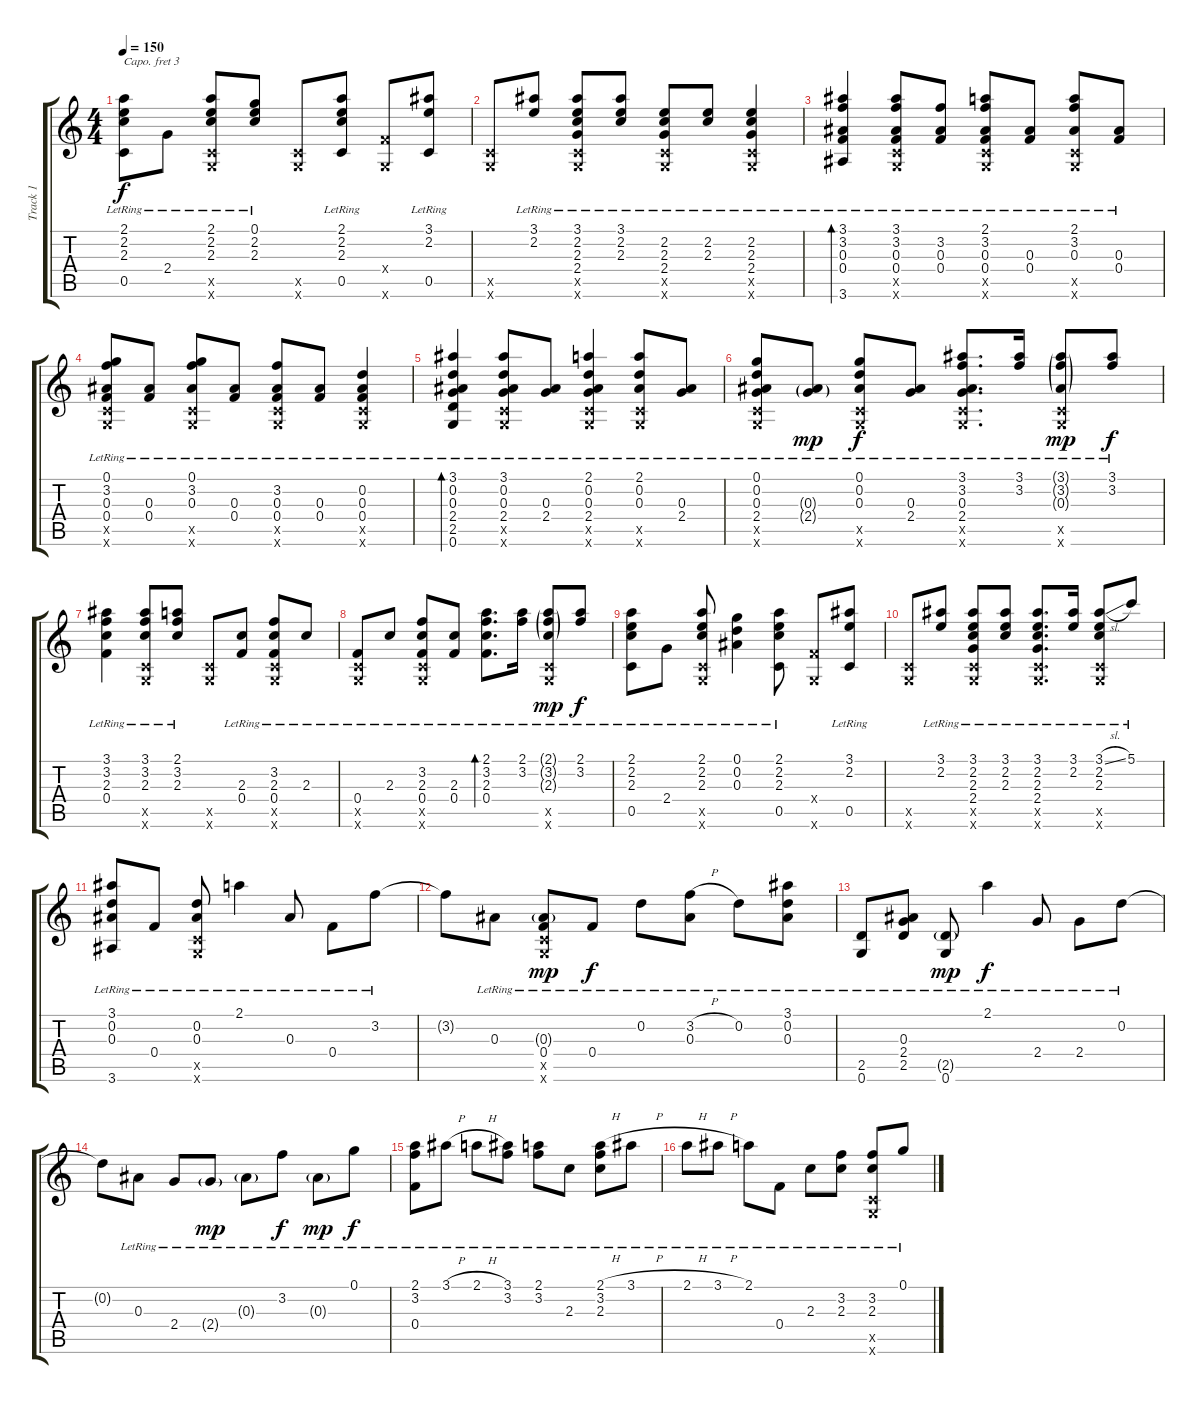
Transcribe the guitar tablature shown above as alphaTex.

\track ("Track 1" "Track 1") {instrument acousticguitarsteel}
\staff {score tabs}
\capo 3
\tuning (E4 B3 G3 D3 A2 E2) {hide}
\ts (4 4)
\tempo 150
\clef g2
\ks c
(2.1{lr} 2.2{lr} 2.3{lr} 0.5{lr}).8{dy f} 2.4{lr}.8 (2.1{lr} 2.2{lr} 2.3{lr} 0.5{x} 0.6{x}).8 (0.1{lr} 2.2{lr} 2.3{lr}).8 (0.5{x} 0.6{x}).8 (2.1{lr} 2.2{lr} 2.3{lr} 0.5{lr}).8 (0.4{x} 0.6{x}).8 (3.1{lr} 2.2{lr} 0.5{lr}).8 |
(0.5{x} 0.6{x}).8 (3.1{lr} 2.2{lr}).8 (3.1{lr} 2.2{lr} 2.3{lr} 2.4{lr} 0.5{x} 0.6{x}).8 (3.1{lr} 2.2{lr} 2.3{lr}).8 (2.2{lr} 2.3{lr} 2.4{lr} 0.5{x} 0.6{x}).8 (2.2{lr} 2.3{lr}).8 (2.2{lr} 2.3{lr} 2.4{lr} 0.5{x} 0.6{x}).4 |
(3.1{lr} 3.2{lr} 0.3{lr} 0.4{lr} 3.6{lr}).4{bd 120} (3.1{lr} 3.2{lr} 0.3{lr} 0.4{lr} 0.5{x} 0.6{x}).8 (3.2{lr} 0.3{lr} 0.4{lr}).8 (2.1{lr} 3.2{lr} 0.3{lr} 0.4{lr} 0.5{x} 0.6{x}).8 (0.3{lr} 0.4{lr}).8 (2.1{lr} 3.2{lr} 0.3{lr} 0.5{x} 0.6{x}).8 (0.3{lr} 0.4{lr}).8 |
(0.1{lr} 3.2{lr} 0.3{lr} 0.4{lr} 0.5{x} 0.6{x}).8 (0.3{lr} 0.4{lr}).8 (0.1{lr} 3.2{lr} 0.3{lr} 0.5{x} 0.6{x}).8 (0.3{lr} 0.4{lr}).8 (3.2{lr} 0.3{lr} 0.4{lr} 0.5{x} 0.6{x}).8 (0.3{lr} 0.4{lr}).8 (0.2{lr} 0.3{lr} 0.4{lr} 0.5{x} 0.6{x}).4 |
(3.1{lr} 0.2{lr} 0.3{lr} 2.4{lr} 2.5{lr} 0.6{lr}).4{bd 120} (3.1{lr} 0.2{lr} 0.3{lr} 2.4{lr} 0.5{x} 0.6{x}).8 (0.3{lr} 2.4{lr}).8 (2.1{lr} 0.2{lr} 0.3{lr} 2.4{lr} 0.5{x} 0.6{x}).4 (2.1{lr} 0.2{lr} 0.3{lr} 0.5{x} 0.6{x}).8 (0.3{lr} 2.4{lr}).8 |
(0.1{lr} 0.2{lr} 0.3{lr} 2.4{lr} 0.5{x} 0.6{x}).8 (0.3{g lr} 2.4{g lr}).8{dy mp} (0.1{lr} 0.2{lr} 0.3{lr} 0.5{x} 0.6{x}).8{dy f} (0.3{lr} 2.4{lr}).8 (3.1{lr} 3.2{lr} 0.3{lr} 2.4{lr} 0.5{x} 0.6{x}).8{d} (3.1{lr} 3.2{lr}).16 (3.1{g lr} 3.2{g lr} 0.3{g lr} 0.5{x} 0.6{x}).8{dy mp} (3.1{lr} 3.2{lr}).8{dy f} |
(3.1{lr} 3.2{lr} 2.3{lr} 0.4{lr}).4 (3.1{lr} 3.2{lr} 2.3{lr} 0.5{x} 0.6{x}).8 (2.1{lr} 3.2{lr} 2.3{lr}).8 (0.5{x} 0.6{x}).8 (2.3{lr} 0.4{lr}).8 (3.2{lr} 2.3{lr} 0.4{lr} 0.5{x} 0.6{x}).8 2.3{lr}.8 |
(0.4{lr} 0.5{x} 0.6{x}).8 2.3{lr}.8 (3.2{lr} 2.3{lr} 0.4{lr} 0.5{x} 0.6{x}).8 (2.3{lr} 0.4{lr}).8 (2.1{lr} 3.2{lr} 2.3{lr} 0.4{lr}).8{d bd 120} (2.1{lr} 3.2{lr}).16 (2.1{g lr} 3.2{g lr} 2.3{g lr} 0.5{x} 0.6{x}).8{dy mp} (2.1{lr} 3.2{lr}).8{dy f} |
(2.1{lr} 2.2{lr} 2.3{lr} 0.5{lr}).8 2.4{lr}.8 (2.1{lr} 2.2{lr} 2.3{lr} 0.5{x} 0.6{x}).8 (0.1{lr} 0.2{lr} 0.3{lr}).4 (2.1{lr} 2.2{lr} 2.3{lr} 0.5{lr}).8 (0.4{x} 0.6{x}).8 (3.1{lr} 2.2{lr} 0.5{lr}).8 |
(0.5{x} 0.6{x}).8 (3.1{lr} 2.2{lr}).8 (3.1{lr} 2.2{lr} 2.3{lr} 2.4{lr} 0.5{x} 0.6{x}).8 (3.1{lr} 2.2{lr} 2.3{lr}).8 (3.1{lr} 2.2{lr} 2.3{lr} 2.4{lr} 0.5{x} 0.6{x}).8{d} (3.1{lr} 2.2{lr}).16 (3.1{sl lr} 2.2{lr} 2.3{lr} 0.5{x} 0.6{x}).8 5.1{lr}.8 |
(3.1{lr} 0.2{lr} 0.3{lr} 3.6{lr}).8 0.4{lr}.8 (0.2{lr} 0.3{lr} 0.5{x} 0.6{x}).8 2.1{lr}.4 0.3{lr}.8 0.4{lr}.8 3.2{lr}.8 |
3.2{t}.8 0.3{lr}.8 (0.3{g lr} 0.4{lr} 0.5{x} 0.6{x}).8{dy mp} 0.4{lr}.8{dy f} 0.2{lr}.8 (3.2{h lr} 0.3{lr}).8 0.2{lr}.8 (3.1{lr} 0.2{lr} 0.3{lr}).8 |
(2.5{lr} 0.6{lr}).8 (0.3{lr} 2.4{lr} 2.5{lr}).8 (2.5{g lr} 0.6{lr}).8{dy mp} 2.1{lr}.4{dy f} 2.4{lr}.8 2.4{lr}.8 0.2{lr}.8 |
0.2{t}.8 0.3{lr}.8 2.4{lr}.8 2.4{g lr}.8{dy mp} 0.3{g lr}.8 3.2{lr}.8{dy f} 0.3{g lr}.8{dy mp} 0.1{lr}.8{dy f} |
(2.1{lr} 3.2{lr} 0.4{lr}).8 3.1{h lr}.8 2.1{h lr}.8 (3.1{lr} 3.2{lr}).8 (2.1{lr} 3.2{lr}).8 2.3{lr}.8 (2.1{h lr} 3.2{lr} 2.3{lr}).8 3.1{h lr}.8 |
2.1{h lr}.8 3.1{h lr}.8 2.1{lr}.8 0.4{lr}.8 2.3{lr}.8 (3.2{lr} 2.3{lr}).8 (3.2{lr} 2.3{lr} 0.5{x} 0.6{x}).8 0.1{lr}.8
